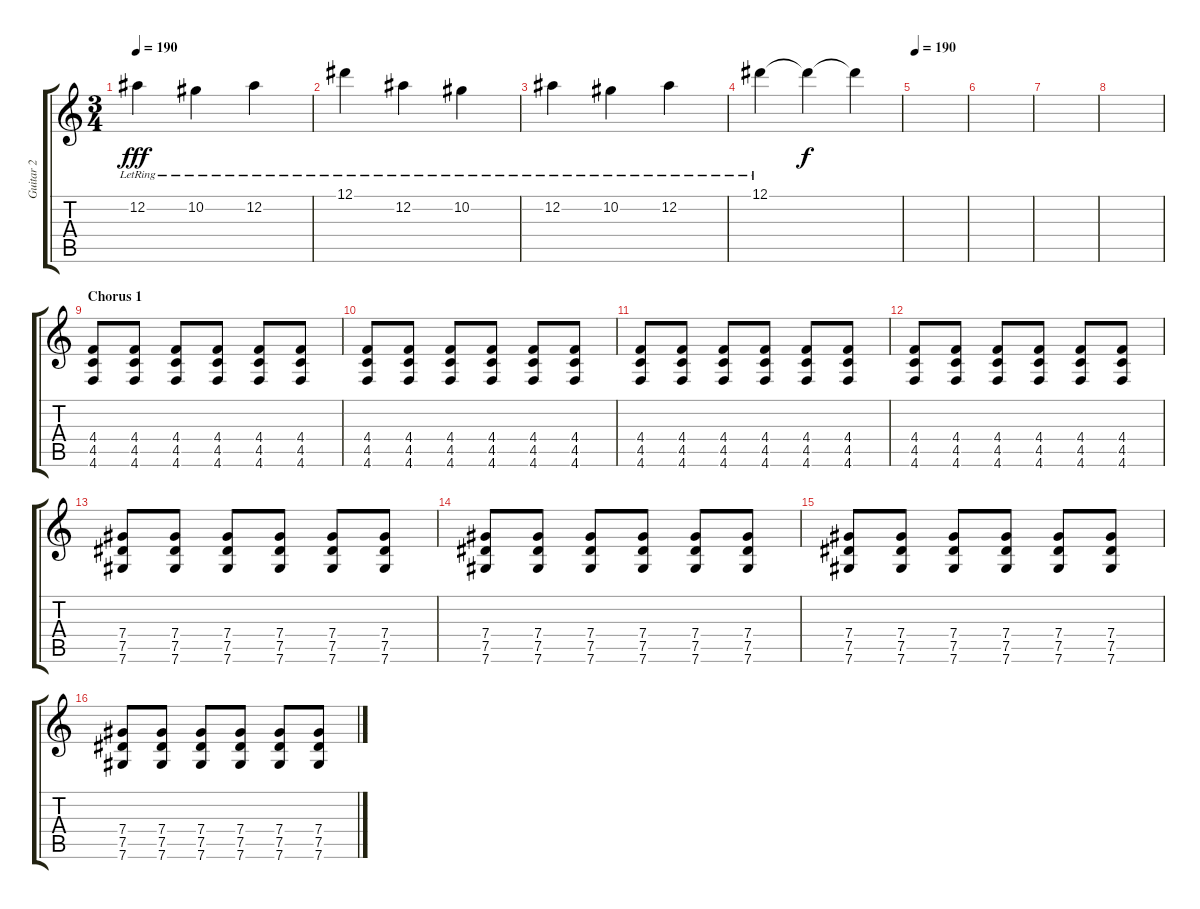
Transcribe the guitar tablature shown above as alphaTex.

\track ("Guitar 2" "Guitar 2") {instrument electricguitarclean}
\staff {score tabs}
\tuning (Eb4 Bb3 Gb3 Db3 Ab2 Db2) {hide}
\ts (3 4)
\tempo 190
\clef g2
\ks c
12.2{lr}.4{dy fff} 10.2{lr}.4 12.2{lr}.4 |
12.1{lr}.4 12.2{lr}.4 10.2{lr}.4 |
12.2{lr}.4 10.2{lr}.4 12.2{lr}.4 |
12.1{lr}.4 12.1{t}.4{dy f} 12.1{t}.4 |
\tempo 190
|
|
|
|
\section ("" "Chorus 1")
(4.4 4.5 4.6).8{instrument distortionguitar} (4.4 4.5 4.6).8 (4.4 4.5 4.6).8 (4.4 4.5 4.6).8 (4.4 4.5 4.6).8 (4.4 4.5 4.6).8 |
(4.4 4.5 4.6).8{instrument distortionguitar} (4.4 4.5 4.6).8 (4.4 4.5 4.6).8 (4.4 4.5 4.6).8 (4.4 4.5 4.6).8 (4.4 4.5 4.6).8 |
(4.4 4.5 4.6).8{instrument distortionguitar} (4.4 4.5 4.6).8 (4.4 4.5 4.6).8 (4.4 4.5 4.6).8 (4.4 4.5 4.6).8 (4.4 4.5 4.6).8 |
(4.4 4.5 4.6).8{instrument distortionguitar} (4.4 4.5 4.6).8 (4.4 4.5 4.6).8 (4.4 4.5 4.6).8 (4.4 4.5 4.6).8 (4.4 4.5 4.6).8 |
(7.4 7.5 7.6).8 (7.4 7.5 7.6).8 (7.4 7.5 7.6).8 (7.4 7.5 7.6).8 (7.4 7.5 7.6).8 (7.4 7.5 7.6).8 |
(7.4 7.5 7.6).8 (7.4 7.5 7.6).8 (7.4 7.5 7.6).8 (7.4 7.5 7.6).8 (7.4 7.5 7.6).8 (7.4 7.5 7.6).8 |
(7.4 7.5 7.6).8 (7.4 7.5 7.6).8 (7.4 7.5 7.6).8 (7.4 7.5 7.6).8 (7.4 7.5 7.6).8 (7.4 7.5 7.6).8 |
(7.4 7.5 7.6).8 (7.4 7.5 7.6).8 (7.4 7.5 7.6).8 (7.4 7.5 7.6).8 (7.4 7.5 7.6).8 (7.4 7.5 7.6).8
